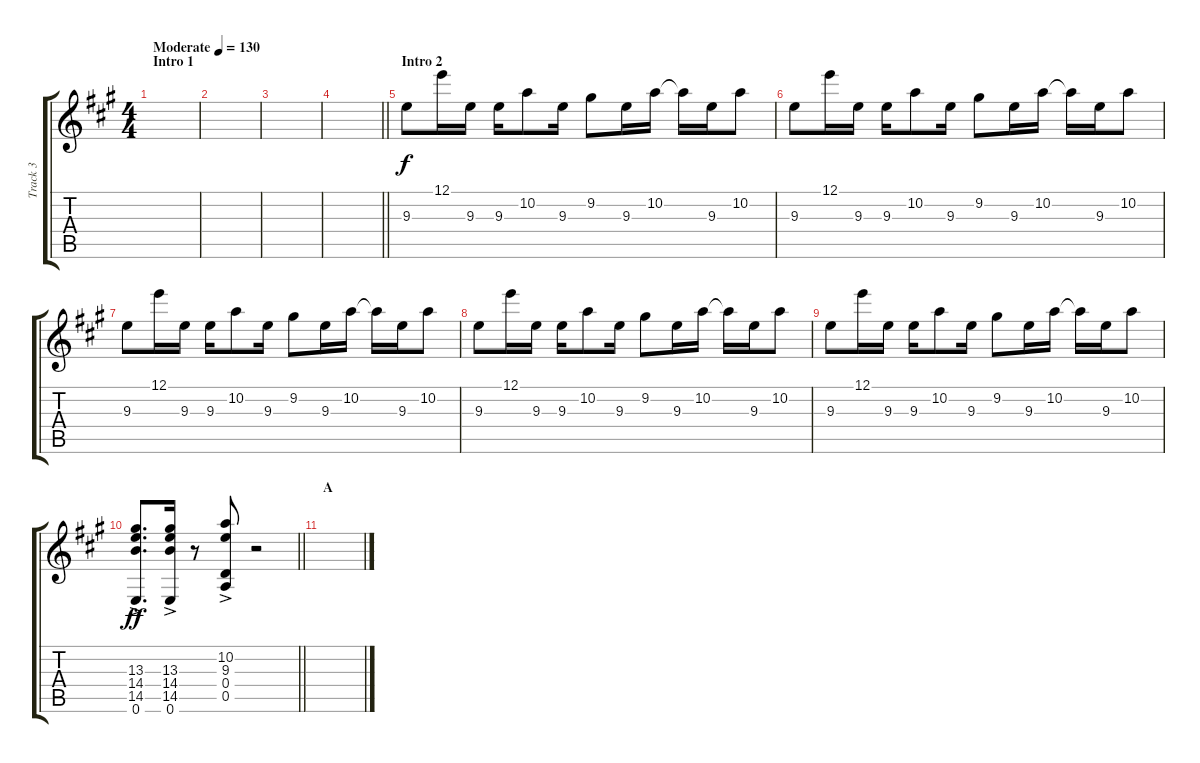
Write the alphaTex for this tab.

\track ("Track 3" "Track 3") {instrument acousticguitarsteel}
\staff {score tabs}
\tuning (E4 B3 G3 D3 A2 E2) {hide}
\ts (4 4)
\section ("" "Intro 1")
\tempo (130 "Moderate")
\clef g2
\ks a
|
|
|
\barLineRight lightlight
|
\section ("" "Intro 2")
9.3.8 12.1.16 9.3.16 9.3.16 10.2.8 9.3.16 9.2.8 9.3.16 10.2.16 10.2{t}.16 9.3.16 10.2.8 |
9.3.8 12.1.16 9.3.16 9.3.16 10.2.8 9.3.16 9.2.8 9.3.16 10.2.16 10.2{t}.16 9.3.16 10.2.8 |
9.3.8 12.1.16 9.3.16 9.3.16 10.2.8 9.3.16 9.2.8 9.3.16 10.2.16 10.2{t}.16 9.3.16 10.2.8 |
9.3.8 12.1.16 9.3.16 9.3.16 10.2.8 9.3.16 9.2.8 9.3.16 10.2.16 10.2{t}.16 9.3.16 10.2.8 |
9.3.8 12.1.16 9.3.16 9.3.16 10.2.8 9.3.16 9.2.8 9.3.16 10.2.16 10.2{t}.16 9.3.16 10.2.8 |
\barLineRight lightlight
(13.3{ac} 14.4{ac} 14.5{ac} 0.6{ac}).8{d dy ff} (13.3{ac} 14.4{ac} 14.5{ac} 0.6{ac}).16 r.8 (10.2{ac} 9.3{ac} 0.4{ac} 0.5{ac}).8 r.2 |
\section ("" "A")
